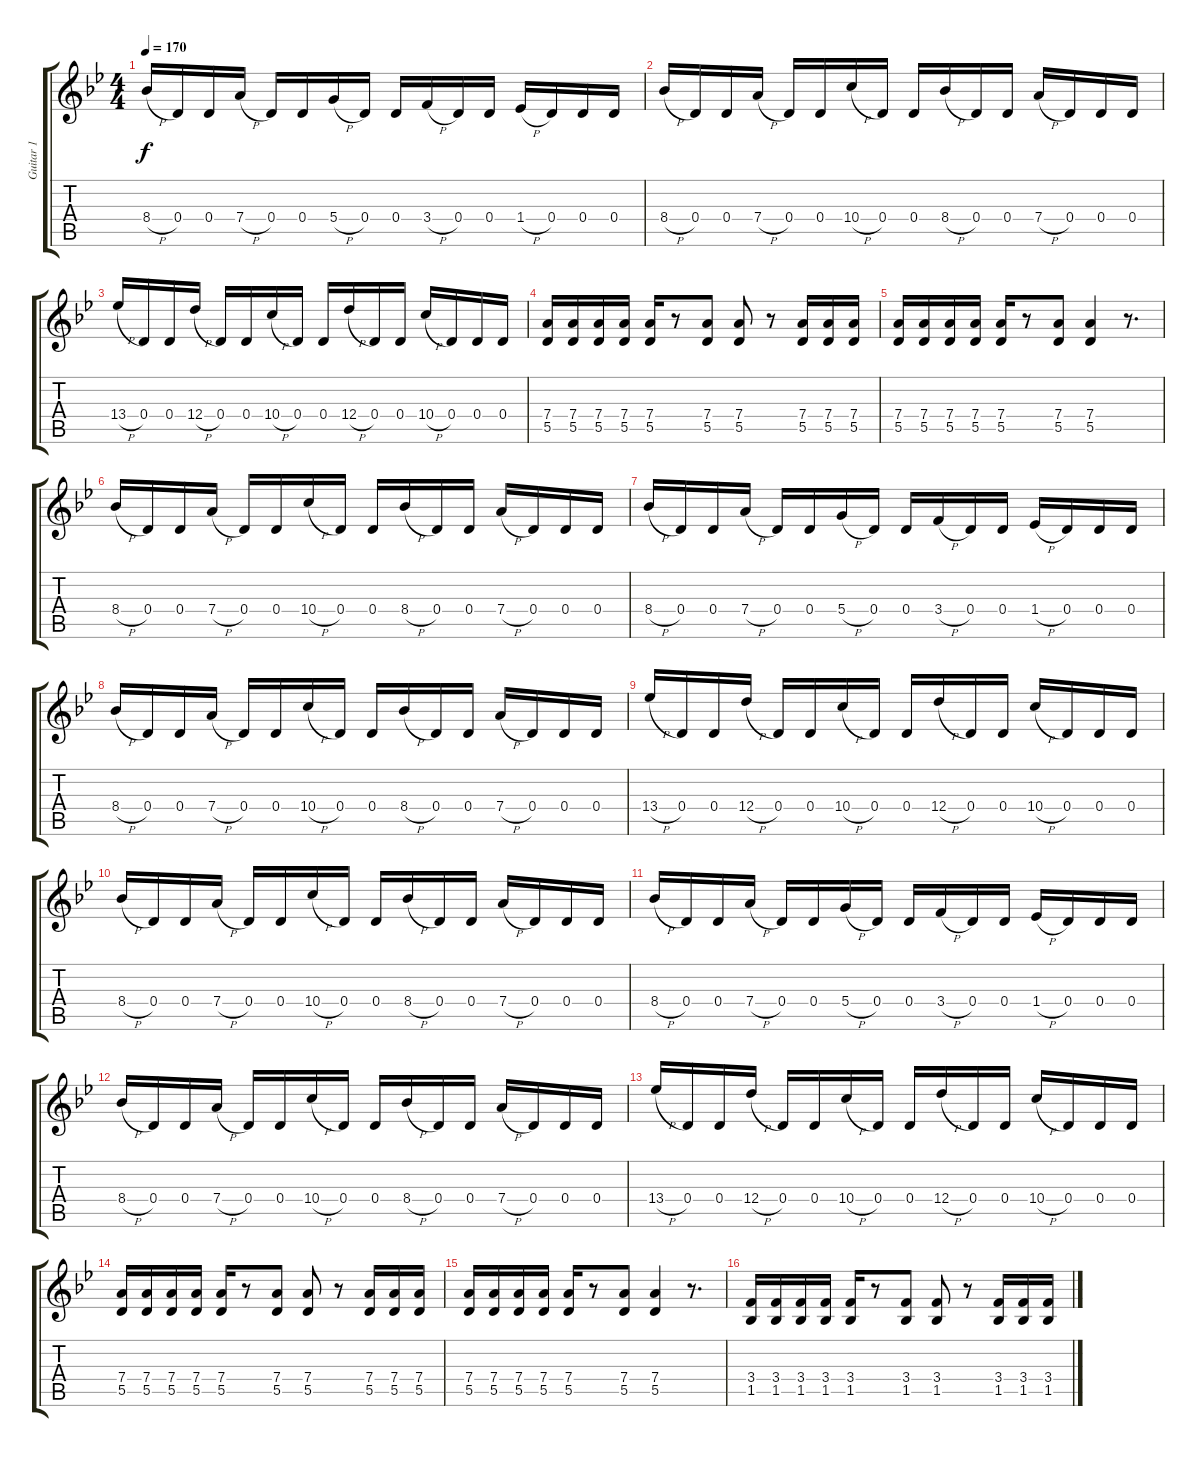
\track ("Guitar 1" "Guitar 1") {instrument overdrivenguitar}
\staff {score tabs}
\tuning (E4 B3 G3 D3 A2 E2) {hide}
\ts (4 4)
\tempo 170
\clef g2
\ks bb
8.4{h}.16{dy f} 0.4.16 0.4.16 7.4{h}.16 0.4.16 0.4.16 5.4{h}.16 0.4.16 0.4.16 3.4{h}.16 0.4.16 0.4.16 1.4{h}.16 0.4.16 0.4.16 0.4.16 |
8.4{h}.16 0.4.16 0.4.16 7.4{h}.16 0.4.16 0.4.16 10.4{h}.16 0.4.16 0.4.16 8.4{h}.16 0.4.16 0.4.16 7.4{h}.16 0.4.16 0.4.16 0.4.16 |
13.4{h}.16 0.4.16 0.4.16 12.4{h}.16 0.4.16 0.4.16 10.4{h}.16 0.4.16 0.4.16 12.4{h}.16 0.4.16 0.4.16 10.4{h}.16 0.4.16 0.4.16 0.4.16 |
(7.4 5.5).16 (7.4 5.5).16 (7.4 5.5).16 (7.4 5.5).16 (7.4 5.5).16 r.8 (7.4 5.5).8 (7.4 5.5).8 r.8 (7.4 5.5).16 (7.4 5.5).16 (7.4 5.5).16 |
(7.4 5.5).16 (7.4 5.5).16 (7.4 5.5).16 (7.4 5.5).16 (7.4 5.5).16 r.8 (7.4 5.5).8 (7.4 5.5).4 r.8{d} |
8.4{h}.16 0.4.16 0.4.16 7.4{h}.16 0.4.16 0.4.16 10.4{h}.16 0.4.16 0.4.16 8.4{h}.16 0.4.16 0.4.16 7.4{h}.16 0.4.16 0.4.16 0.4.16 |
8.4{h}.16 0.4.16 0.4.16 7.4{h}.16 0.4.16 0.4.16 5.4{h}.16 0.4.16 0.4.16 3.4{h}.16 0.4.16 0.4.16 1.4{h}.16 0.4.16 0.4.16 0.4.16 |
8.4{h}.16 0.4.16 0.4.16 7.4{h}.16 0.4.16 0.4.16 10.4{h}.16 0.4.16 0.4.16 8.4{h}.16 0.4.16 0.4.16 7.4{h}.16 0.4.16 0.4.16 0.4.16 |
13.4{h}.16 0.4.16 0.4.16 12.4{h}.16 0.4.16 0.4.16 10.4{h}.16 0.4.16 0.4.16 12.4{h}.16 0.4.16 0.4.16 10.4{h}.16 0.4.16 0.4.16 0.4.16 |
8.4{h}.16 0.4.16 0.4.16 7.4{h}.16 0.4.16 0.4.16 10.4{h}.16 0.4.16 0.4.16 8.4{h}.16 0.4.16 0.4.16 7.4{h}.16 0.4.16 0.4.16 0.4.16 |
8.4{h}.16 0.4.16 0.4.16 7.4{h}.16 0.4.16 0.4.16 5.4{h}.16 0.4.16 0.4.16 3.4{h}.16 0.4.16 0.4.16 1.4{h}.16 0.4.16 0.4.16 0.4.16 |
8.4{h}.16 0.4.16 0.4.16 7.4{h}.16 0.4.16 0.4.16 10.4{h}.16 0.4.16 0.4.16 8.4{h}.16 0.4.16 0.4.16 7.4{h}.16 0.4.16 0.4.16 0.4.16 |
13.4{h}.16 0.4.16 0.4.16 12.4{h}.16 0.4.16 0.4.16 10.4{h}.16 0.4.16 0.4.16 12.4{h}.16 0.4.16 0.4.16 10.4{h}.16 0.4.16 0.4.16 0.4.16 |
(7.4 5.5).16 (7.4 5.5).16 (7.4 5.5).16 (7.4 5.5).16 (7.4 5.5).16 r.8 (7.4 5.5).8 (7.4 5.5).8 r.8 (7.4 5.5).16 (7.4 5.5).16 (7.4 5.5).16 |
(7.4 5.5).16 (7.4 5.5).16 (7.4 5.5).16 (7.4 5.5).16 (7.4 5.5).16 r.8 (7.4 5.5).8 (7.4 5.5).4 r.8{d} |
(3.4 1.5).16 (3.4 1.5).16 (3.4 1.5).16 (3.4 1.5).16 (3.4 1.5).16 r.8 (3.4 1.5).8 (3.4 1.5).8 r.8 (3.4 1.5).16 (3.4 1.5).16 (3.4 1.5).16
